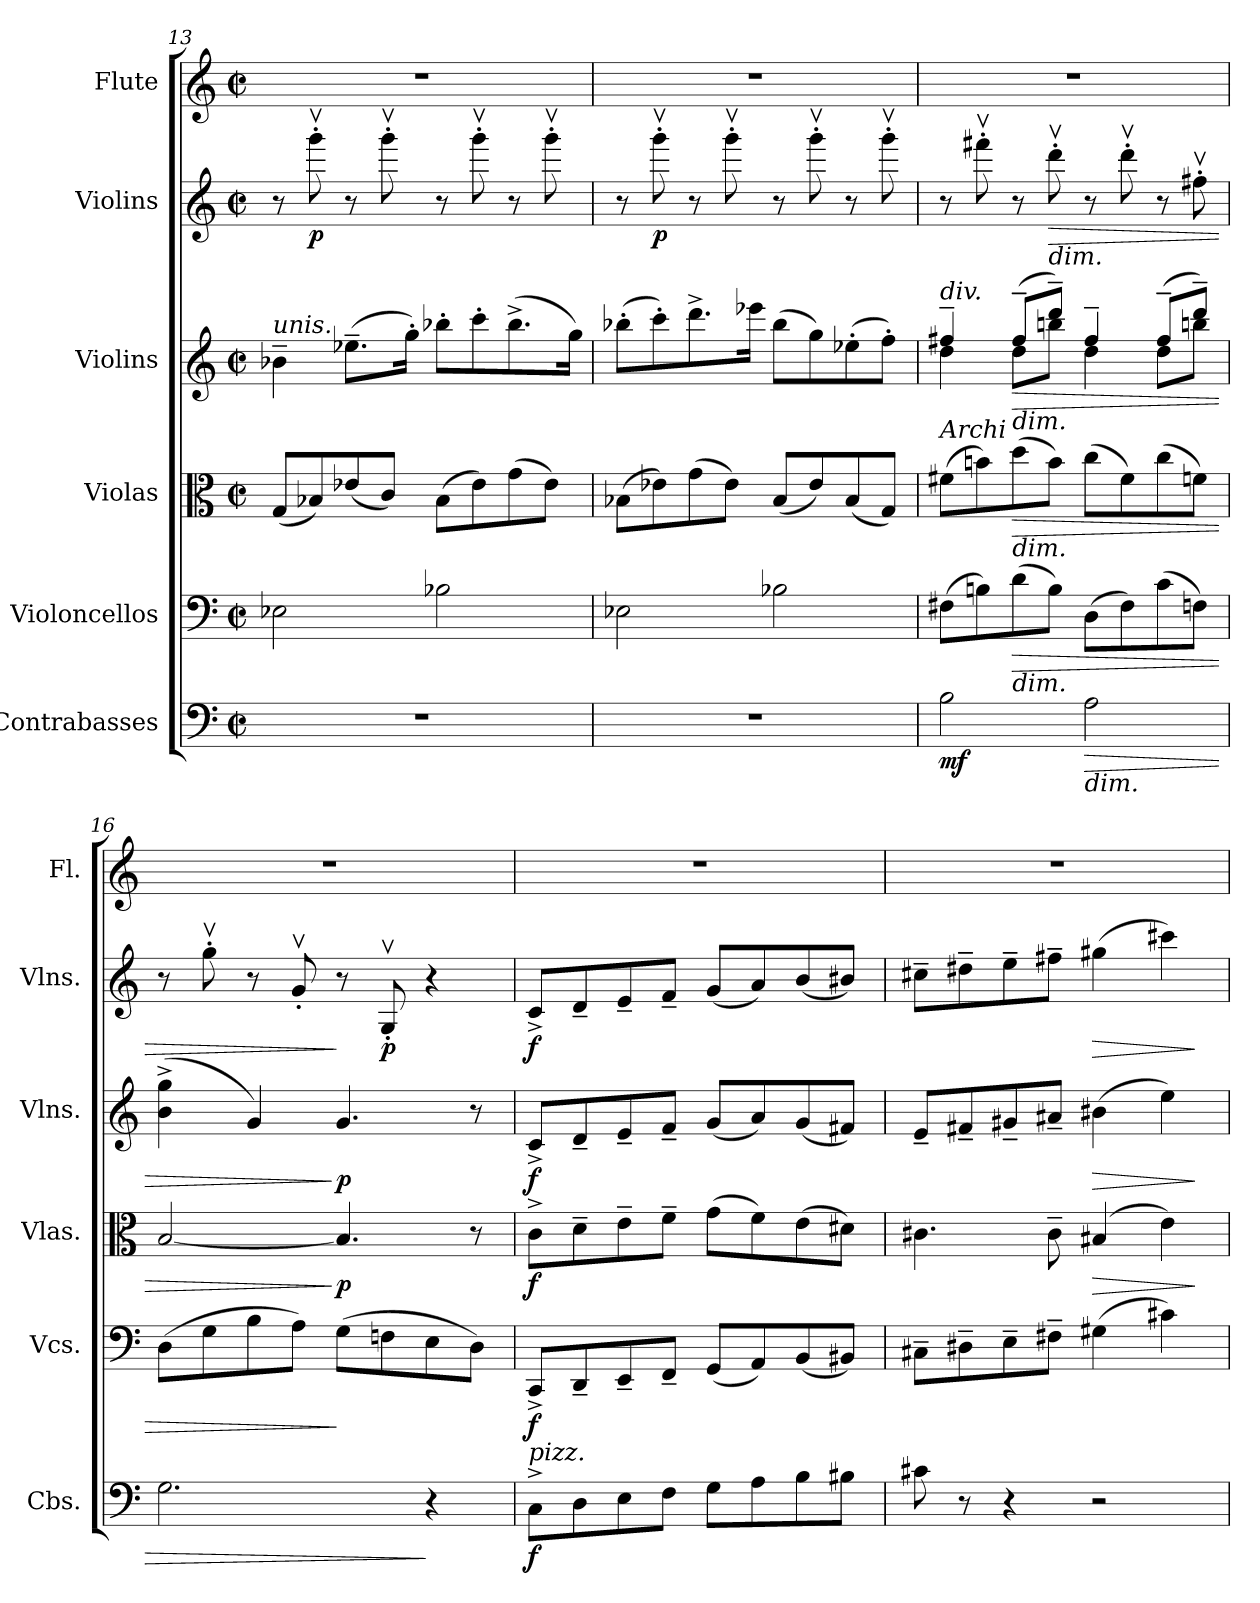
**kern	**dynam	**kern	**dynam	**kern	**dynam	**kern	**dynam	**kern	**dynam	**kern
*part6	*part6	*part5	*part5	*part4	*part4	*part3	*part3	*part2	*part2	*part1
*staff6	*staff6	*staff5	*staff5	*staff4	*staff4	*staff3	*staff3	*staff2	*staff2	*staff1
*I"Contrabasses	*	*I"Violoncellos	*	*I"Violas	*	*I"Violins	*	*I"Violins	*	*I"Flute
*I'Cbs.	*	*I'Vcs.	*	*I'Vlas.	*	*I'Vlns.	*	*I'Vlns.	*	*I'Fl.
*clefF4	*	*clefF4	*	*clefC3	*	*clefG2	*	*clefG2	*	*clefG2
*ITrd7c12	*	*	*	*	*	*	*	*	*	*
*k[]	*	*k[]	*	*k[]	*	*k[]	*	*k[]	*	*k[]
*M2/2	*	*M2/2	*	*M2/2	*	*M2/2	*	*M2/2	*	*M2/2
*met(c|)	*	*met(c|)	*	*met(c|)	*	*met(c|)	*	*met(c|)	*	*met(c|)
=13	=13	=13	=13	=13	=13	=13	=13	=13	=13	=13
!	!	!	!	!	!	!LO:TX:a:i:t=unis.	!	!	!	!
1r	.	2E-X\	.	(<8G/L	.	4b-X~\	.	8r	.	1r
!	!	!	!	!	!	!	!	!	!LO:DY:b	!
.	.	.	.	8B-X/)	.	.	.	8gggv'\	p	.
.	.	.	.	(<8e-X/	.	(>8.ee-X~\L	.	8r	.	.
.	.	.	.	8c/J)	.	.	.	8gggv'\	.	.
.	.	.	.	.	.	16gg'\Jk)	.	.	.	.
.	.	2B-X\	.	(>8B-\L	.	8bb-X'\L	.	8r	.	.
.	.	.	.	8e-\)	.	8ccc'\	.	8gggv'\	.	.
.	.	.	.	(>8g\	.	(>8.bb-^\	.	8r	.	.
.	.	.	.	8e-\J)	.	.	.	8gggv'\	.	.
.	.	.	.	.	.	16gg\Jk)	.	.	.	.
=14	=14	=14	=14	=14	=14	=14	=14	=14	=14	=14
1r	.	2E-X\	.	(>8B-X\L	.	(>8bb-X'\L	.	8r	.	1r
!	!	!	!	!	!	!	!	!	!LO:DY:b	!
.	.	.	.	8e-X\)	.	8ccc'\)	.	8gggv'\	p	.
.	.	.	.	(>8g\	.	8.ddd^\	.	8r	.	.
.	.	.	.	8e-\J)	.	.	.	8gggv'\	.	.
.	.	.	.	.	.	16eee-X\Jk	.	.	.	.
.	.	2B-X\	.	(<8B-/L	.	(>8bb-\L	.	8r	.	.
.	.	.	.	8e-/)	.	8gg\)	.	8gggv'\	.	.
.	.	.	.	(<8B-/	.	(>8ee-X'\	.	8r	.	.
.	.	.	.	8G/J)	.	8ff'\J)	.	8gggv'\	.	.
=15	=15	=15	=15	=15	=15	=15	=15	=15	=15	=15
*	*	*	*	*	*	*^	*	*	*	*
!	!	!	!	!	!	!LO:TX:a:i:t=div.	!	!	!	!	!
!	!	!	!	!LO:TX:a:i:t=Archi	!	!	!	!	!	!	!
!	!LO:DY:b	!	!	!	!	!	!	!	!	!	!
2BB\	mf	(>8F#X\L	.	(>8f#X\L	.	4ff#X~/	4dd\	.	8r	.	1r
.	.	8Bn\)	.	8bn\)	.	.	.	.	8fff#Xv'\	.	.
!	!	!	!	!	!	!LO:TX:b:i:t=dim.	!	!	!	!	!
!	!	!	!	!LO:TX:b:i:t=dim.	!	!	!	!	!	!	!
!	!	!LO:TX:b:i:t=dim.	!	!	!	!	!	!	!	!	!
!	!	!	!LO:HP:b	!	!LO:HP:b	!	!	!LO:HP:b	!	!	!
.	.	(>8d\	>	(>8dd\	>	(>8ff#~/L	8dd\L	>	8r	.	.
!	!	!	!	!	!	!	!	!	!LO:TX:b:i:t=dim.	!	!
!	!	!	!	!	!	!	!	!	!	!LO:HP:b	!
.	.	8B\J)	.	8b\J)	.	8ddd~/J)	8bbn\J	.	8dddv'\	>	.
!LO:TX:b:i:t=dim.	!	!	!	!	!	!	!	!	!	!	!
!	!LO:HP:b	!	!	!	!	!	!	!	!	!	!
2AA\	>	(>8D\L	.	(>8cc\L	.	4ff#~/	4dd\	.	8r	.	.
.	.	8F#\)	.	8f#\)	.	.	.	.	8dddv'\	.	.
.	.	(>8c\	.	(>8cc\	.	(>8ff#~/L	8dd\L	.	8r	.	.
.	.	8Fn\J)	.	8fn\J)	.	8ddd~/J)	8bbn\J	.	8ff#Xv'\	.	.
=16	=16	=16	=16	=16	=16	=16	=16	=16	=16	=16	=16
!	!	!	!	!	!	!LO:TX:a:i:t=non div.	!	!	!	!	!
*	*	*	*	*	*	*v	*v	*	*	*	*
2.GG\	.	(>8D\L	.	[2B/	.	(>4b\^ 4gg\^	.	8r	.	1r
.	.	8G\	.	.	.	.	.	8ggv'\	.	.
.	.	8B\	.	.	.	4g/)	.	8r	.	.
.	.	8A\J)	.	.	.	.	.	8gv'/	.	.
!	!	!	!LO:DY:n=1:b	!	!	!	!	!	!	!
!	!	!	!LO:DY:n=2:b	!	!LO:DY:n=1:b	!	!LO:DY:n=1:b	!	!	!
.	.	(>8G\L	] mf mf	4.B/]	] p	4.g/	] p	8r	]	.
!	!	!	!	!	!	!	!	!	!LO:DY:b	!
.	.	8Fn\	.	.	.	.	.	8Gv'/	p	.
4r	]	8E\	.	.	.	.	.	4r	.	.
.	.	8D\J)	.	8r	.	8r	.	.	.	.
!!LO:PB:g=z
=17	=17	=17	=17	=17	=17	=17	=17	=17	=17	=17
!LO:TX:a:i:t=pizz.	!	!	!	!	!	!	!	!	!	!
!	!LO:DY:b	!	!LO:DY:b	!	!LO:DY:b	!	!LO:DY:b	!	!LO:DY:b	!
8CC^\L	f	8CC^/L	f	8c^\L	f	8c^/L	f	8c^/L	f	1r
8DD\	.	8DD~/	.	8d~\	.	8d~/	.	8d~/	.	.
8EE\	.	8EE~/	.	8e~\	.	8e~/	.	8e~/	.	.
8FF\J	.	8FF~/J	.	8f~\J	.	8f~/J	.	8f~/J	.	.
8GG\L	.	(<8GG/L	.	(>8g\L	.	(<8g/L	.	(<8g/L	.	.
8AA\	.	8AA/)	.	8f\)	.	8a/)	.	8a/)	.	.
8BB\	.	(<8BB/	.	(>8e\	.	(<8g/	.	(<8b/	.	.
8BB#X\J	.	8BB#X/J)	.	8d#X\J)	.	8f#X/J)	.	8b#X/J)	.	.
=18	=18	=18	=18	=18	=18	=18	=18	=18	=18	=18
8C#X\	.	8C#X~\L	.	4.c#X\	.	8e~/L	.	8cc#X~\L	.	1r
8r	.	8D#X~\	.	.	.	8f#X~/	.	8dd#X~\	.	.
4r	.	8E~\	.	.	.	8g#X~/	.	8ee~\	.	.
.	.	8F#X~\J	.	8c#~\	.	8a#X~/J	.	8ff#X~\J	.	.
!	!	!	!	!	!LO:HP:b	!	!LO:HP:b	!	!LO:HP:b	!
2r	.	(>4G#X\	.	(>4B#X/	>	(>4b#X\	>	(>4gg#X\	>	.
.	.	4c#X\)	.	4e\)	.	4ee\)	.	4ccc#X\)	.	.
.	.	.	.	.	]	.	]	.	]	.
=	=	=	=	=	=	=	=	=	=	=
*-	*-	*-	*-	*-	*-	*-	*-	*-	*-	*-
